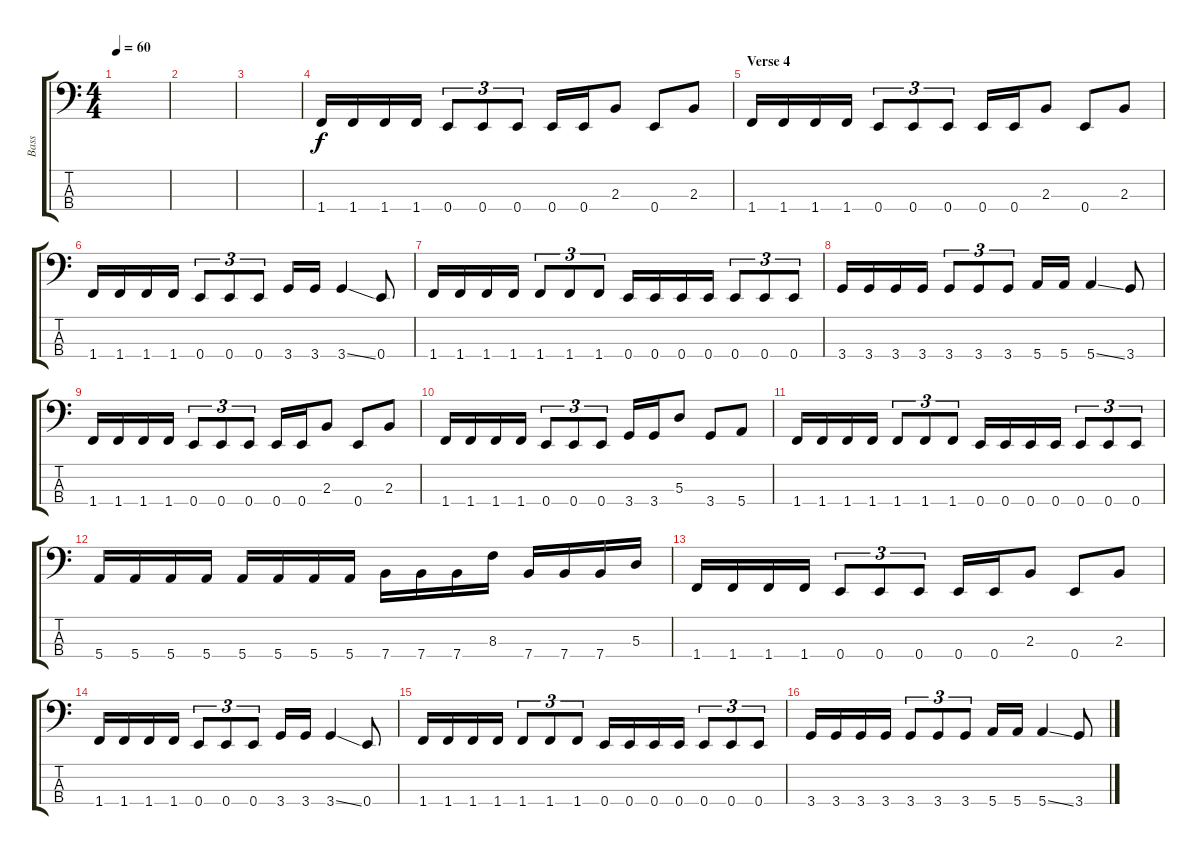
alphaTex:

\track ("Bass" "Bass") {instrument electricbassfinger}
\staff {score tabs}
\tuning (G2 D2 A1 E1) {hide}
\ts (4 4)
\tempo 60
\clef f4
\ks c
|
|
|
1.4.16 1.4.16 1.4.16 1.4.16 0.4.8{tu (3 2)} 0.4.8{tu (3 2)} 0.4.8{tu (3 2)} 0.4.16 0.4.16 2.3.8 0.4.8 2.3.8 |
\section ("" "Verse 4")
1.4.16 1.4.16 1.4.16 1.4.16 0.4.8{tu (3 2)} 0.4.8{tu (3 2)} 0.4.8{tu (3 2)} 0.4.16 0.4.16 2.3.8 0.4.8 2.3.8 |
1.4.16 1.4.16 1.4.16 1.4.16 0.4.8{tu (3 2)} 0.4.8{tu (3 2)} 0.4.8{tu (3 2)} 3.4.16 3.4.16 3.4{ss}.4 0.4.8 |
1.4.16 1.4.16 1.4.16 1.4.16 1.4.8{tu (3 2)} 1.4.8{tu (3 2)} 1.4.8{tu (3 2)} 0.4.16 0.4.16 0.4.16 0.4.16 0.4.8{tu (3 2)} 0.4.8{tu (3 2)} 0.4.8{tu (3 2)} |
3.4.16 3.4.16 3.4.16 3.4.16 3.4.8{tu (3 2)} 3.4.8{tu (3 2)} 3.4.8{tu (3 2)} 5.4.16 5.4.16 5.4{ss}.4 3.4.8 |
1.4.16 1.4.16 1.4.16 1.4.16 0.4.8{tu (3 2)} 0.4.8{tu (3 2)} 0.4.8{tu (3 2)} 0.4.16 0.4.16 2.3.8 0.4.8 2.3.8 |
1.4.16 1.4.16 1.4.16 1.4.16 0.4.8{tu (3 2)} 0.4.8{tu (3 2)} 0.4.8{tu (3 2)} 3.4.16 3.4.16 5.3.8 3.4.8 5.4.8 |
1.4.16 1.4.16 1.4.16 1.4.16 1.4.8{tu (3 2)} 1.4.8{tu (3 2)} 1.4.8{tu (3 2)} 0.4.16 0.4.16 0.4.16 0.4.16 0.4.8{tu (3 2)} 0.4.8{tu (3 2)} 0.4.8{tu (3 2)} |
5.4.16 5.4.16 5.4.16 5.4.16 5.4.16 5.4.16 5.4.16 5.4.16 7.4.16 7.4.16 7.4.16 8.3.16 7.4.16 7.4.16 7.4.16 5.3.16 |
1.4.16 1.4.16 1.4.16 1.4.16 0.4.8{tu (3 2)} 0.4.8{tu (3 2)} 0.4.8{tu (3 2)} 0.4.16 0.4.16 2.3.8 0.4.8 2.3.8 |
1.4.16 1.4.16 1.4.16 1.4.16 0.4.8{tu (3 2)} 0.4.8{tu (3 2)} 0.4.8{tu (3 2)} 3.4.16 3.4.16 3.4{ss}.4 0.4.8 |
1.4.16 1.4.16 1.4.16 1.4.16 1.4.8{tu (3 2)} 1.4.8{tu (3 2)} 1.4.8{tu (3 2)} 0.4.16 0.4.16 0.4.16 0.4.16 0.4.8{tu (3 2)} 0.4.8{tu (3 2)} 0.4.8{tu (3 2)} |
3.4.16 3.4.16 3.4.16 3.4.16 3.4.8{tu (3 2)} 3.4.8{tu (3 2)} 3.4.8{tu (3 2)} 5.4.16 5.4.16 5.4{ss}.4 3.4.8
